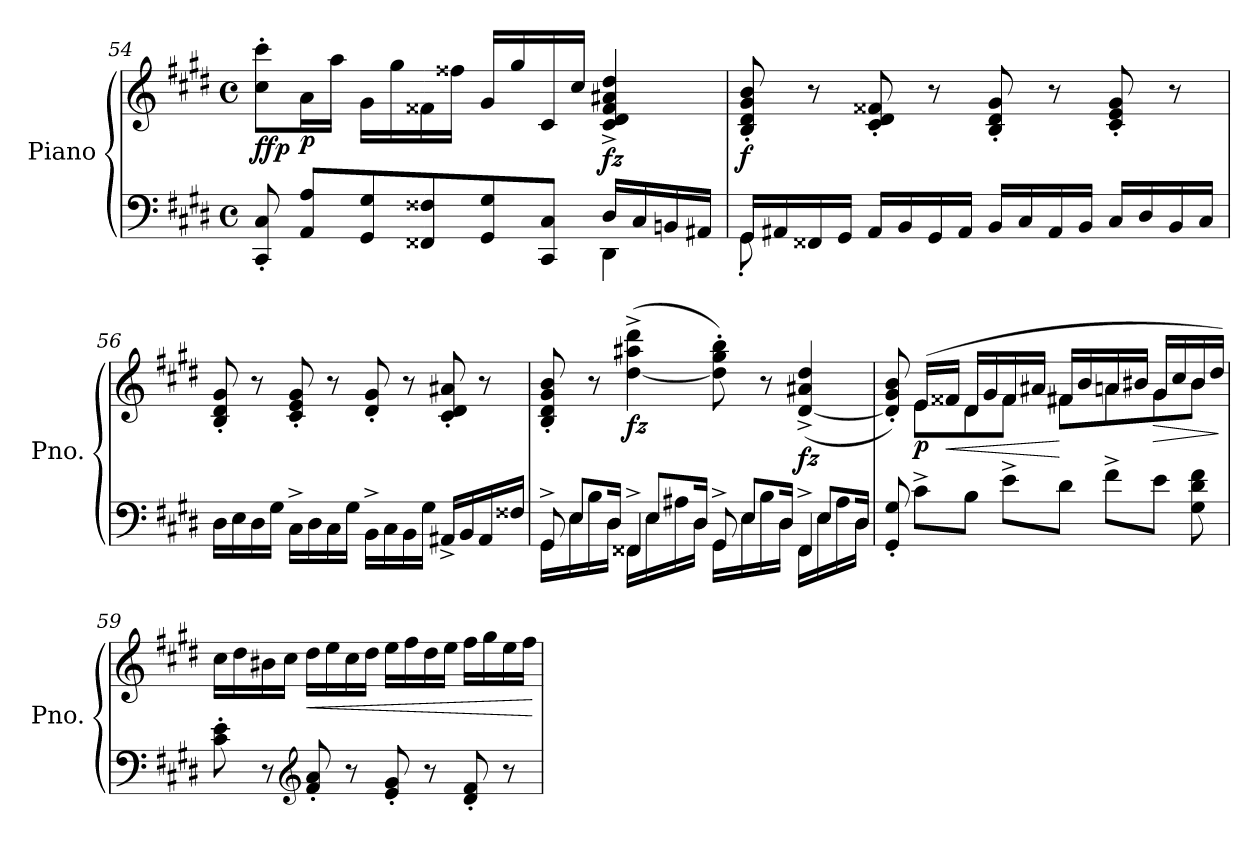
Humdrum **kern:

**kern	**kern	**dynam
*part1	*part1	*part1
*staff2	*staff1	*staff1/2
*I"Piano	*	*
*I'Pno.	*	*
*clefF4	*clefG2	*
*k[f#c#g#d#]	*k[f#c#g#d#]	*
*M4/4	*M4/4	*
*met(c)	*met(c)	*
=54	=54	=54
*^	*	*
!	!	!	!LO:DY:b
!	!	!	!LO:DY:n=1:b
8CC#/' 8C#/'	2.ryy	8cc#\' 8ccc#\'L	f fp
!	!	!	!LO:DY:n=2:b
8AA/ 8A/L	.	16a\L	p
.	.	16aa\JJ	.
8GG#/ 8G#/	.	16g#\LL	.
.	.	16gg#\	.
8FF##X/ 8F##X/	.	16f##X\	.
.	.	16ff##X\JJ	.
8GG#/ 8G#/	.	16g#/LL	.
.	.	16gg#/	.
8CC#/ 8C#/J	.	16c#/	.
.	.	16cc#/JJ	.
!	!	!	!LO:DY:n=3:b
16D#/LL	4DD#\	4c#/^ 4d#/^ 4f##/^ 4a#X/^ 4dd#/^	fz
16C#/	.	.	.
16BBn/	.	.	.
16AA#X/JJ	.	.	.
!!LO:LB:g=z
=55	=55	=55	=55
!	!	!	!LO:DY:b
16GG#/LL	8GG#'\	8B/' 8d#/' 8g#/' 8b/'	f
16AA#X/	.	.	.
16FF##X/	8ryy	8r	.
16GG#/JJ	.	.	.
16AA#/LL	4ryy	8c#/' 8d#/' 8f##X/'	.
16BB/	.	.	.
16GG#/	.	8r	.
16AA#/JJ	.	.	.
16BB/LL	2ryy	8B/' 8d#/' 8g#/'	.
16C#/	.	.	.
16AA#/	.	8r	.
16BB/JJ	.	.	.
16C#/LL	.	8c#/' 8e/' 8g#/'	.
16D#/	.	.	.
16BB/	.	8r	.
16C#/JJ	.	.	.
*v	*v	*	*
=56	=56	=56
16D#\LL	8B/' 8d#/' 8g#/'	.
16E\	.	.
16D#\	8r	.
16G#\JJ	.	.
16C#^\LL	8c#/' 8e/' 8g#/'	.
16D#\	.	.
16C#\	8r	.
16G#\JJ	.	.
16BB^\LL	8d#/' 8g#/'	.
16C#\	.	.
16BB\	8r	.
16G#\JJ	.	.
16AA#X^/LL	8c#/' 8d#/' 8a#X/'	.
16BB/	.	.
16AA#/	8r	.
16F##X/JJ	.	.
=57	=57	=57
*^	*	*
*	*^	*	*
16GG#^\LL	8GG#/	16ryy	8B/' 8d#/' 8g#/' 8b/'	.
16E\	.	8E/L	.	.
16B\	8ryy	.	8r	.
16D#\JJ	.	16D#/Jk	.	.
!	!	!	!	!LO:DY:b
16FF##X^\LL	4FF##/	16ryy	(>[4dd#\^ 4aa#X\^ 4ddd#\^	fz
16E\	.	8E/L	.	.
16A#X\	.	.	.	.
16D#\JJ	.	16D#/Jk	.	.
16GG#^\LL	8GG#/	16ryy	8dd#\]' 8gg#\' 8bb\')	.
16E\	.	8E/L	.	.
16B\	8ryy	.	8r	.
16D#\JJ	.	16D#/Jk	.	.
!	!	!	!	!LO:DY:b
16FF##^\LL	4FF##/	16ryy	([4d#/^ 4a#X/^ 4dd#/^	fz
16E\	.	8E/L	.	.
16A#\	.	.	.	.
16D#\JJ	.	16D#/Jk	.	.
=58	=58	=58	=58	=58
*	*	*	*^	*
!	!	!	!	!	!LO:DY:b
!	!	!	!	!	!LO:DY:n=1:b
*v	*v	*v	*	*	*
8GG#/' 8G#/'	8d#/]' 8g#/' 8b/')	8ryy	fp f
!	!	!	!LO:DY:n=2:b
8c#^\L	(16e/LL	8e\L	p
!	!	!	!LO:HP:b
.	16f##X/JJ	.	<
8B\J	16d#/LL	8d#\	.
.	16g#/	.	.
8e^\L	16f##/	8f##\J	.
.	16a#X/JJ	.	.
8d#\J	16f#X/LL	8f#\L	[
.	16b/	.	.
8f#^\L	16an/	8a\	.
.	16b#X/JJ	.	.
!	!	!	!LO:HP:b
8e\J	16g#/LL	8g#\	>
.	16cc#/	.	.
8G#\ 8d#\ 8f#\	16b#/	8b#\J	.
.	16dd#/JJ)	.	.
*	*v	*v	*
.	.	]
!!LO:PB:g=z
=59	=59	=59
8c#\' 8e\'	16cc#\LL	.
.	16dd#\	.
8r	16b#X\	.
.	16cc#\JJ	.
*clefG2	*	*
!	!	!LO:HP:b
8f#/' 8a/'	16dd#\LL	<
.	16ee\	.
8r	16cc#\	.
.	16dd#\JJ	.
8e/' 8g#/'	16ee\LL	.
.	16ff#\	.
8r	16dd#\	.
.	16ee\JJ	.
8d#/' 8f#/'	16ff#\LL	.
.	16gg#\	.
8r	16ee\	.
.	16ff#\JJ	.
.	.	[
=	=	=
*-	*-	*-
